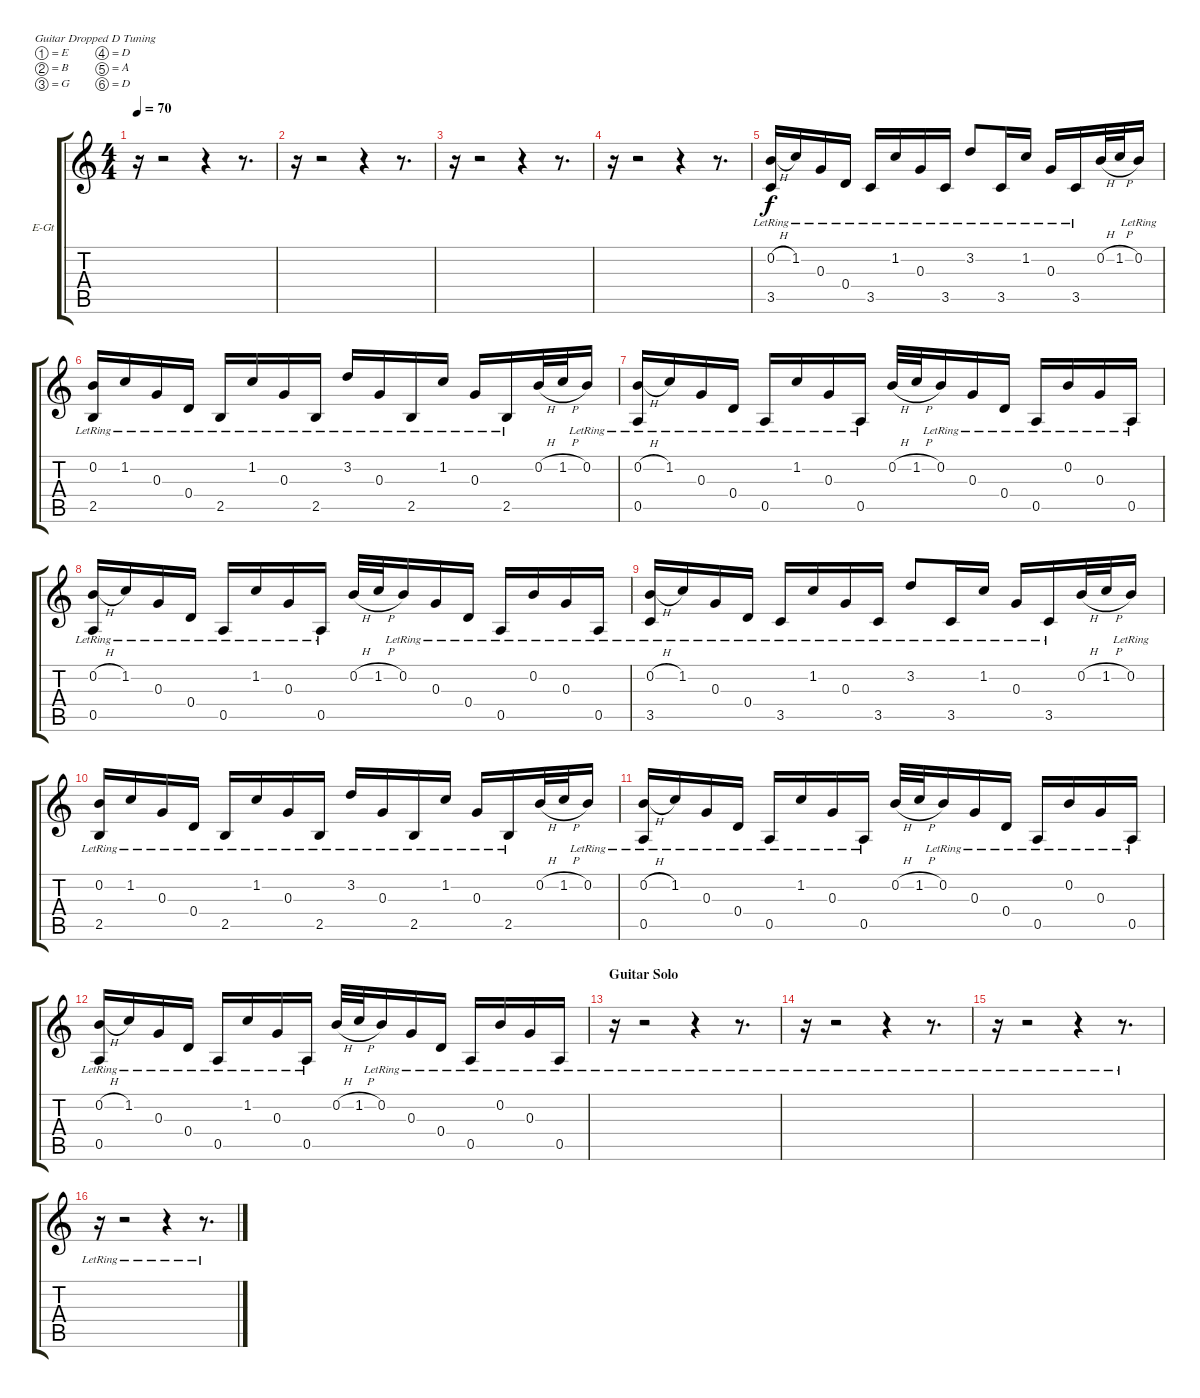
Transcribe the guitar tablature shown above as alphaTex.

\bracketExtendMode groupsimilarinstruments
\firstSystemTrackNameOrientation horizontal
\otherSystemsTrackNameOrientation horizontal
\track ("Guitar 1" "E-Gt") {instrument electricguitarjazz}
\staff {score tabs}
\tuning (E4 B3 G3 D3 A2 D2)
\ts (4 4)
\tempo 70
\clef g2
\ks c
r.16{dy f} r.2 r.4 r.8{d} |
r.16 r.2 r.4 r.8{d} |
r.16 r.2 r.4 r.8{d} |
r.16 r.2 r.4 r.8{d} |
(0.2{h} 3.5{lr}).16 1.2{lr}.16 0.3{lr}.16 0.4{lr}.16 3.5{lr}.16 1.2{lr}.16 0.3{lr}.16 3.5{lr}.16 3.2{lr}.8 3.5{lr}.16 1.2{lr}.16 0.3{lr}.16 3.5{lr}.16 0.2{h}.32 1.2{h}.32 0.2{lr}.16 |
(0.2{lr} 2.5{lr}).16 1.2{lr}.16 0.3{lr}.16 0.4{lr}.16 2.5{lr}.16 1.2{lr}.16 0.3{lr}.16 2.5{lr}.16 3.2{lr}.16 0.3{lr}.16 2.5{lr}.16 1.2{lr}.16 0.3{lr}.16 2.5{lr}.16 0.2{h}.32 1.2{h}.32 0.2{lr}.16 |
(0.2{h} 0.5{lr}).16 1.2{lr}.16 0.3{lr}.16 0.4{lr}.16 0.5{lr}.16 1.2{lr}.16 0.3{lr}.16 0.5{lr}.16 0.2{h}.32 1.2{h}.32 0.2{lr}.16 0.3{lr}.16 0.4{lr}.16 0.5{lr}.16 0.2{lr}.16 0.3{lr}.16 0.5{lr}.16 |
(0.2{h} 0.5{lr}).16 1.2{lr}.16 0.3{lr}.16 0.4{lr}.16 0.5{lr}.16 1.2{lr}.16 0.3{lr}.16 0.5{lr}.16 0.2{h}.32 1.2{h}.32 0.2{lr}.16 0.3{lr}.16 0.4{lr}.16 0.5{lr}.16 0.2{lr}.16 0.3{lr}.16 0.5{lr}.16 |
(0.2{h} 3.5{lr}).16 1.2{lr}.16 0.3{lr}.16 0.4{lr}.16 3.5{lr}.16 1.2{lr}.16 0.3{lr}.16 3.5{lr}.16 3.2{lr}.8 3.5{lr}.16 1.2{lr}.16 0.3{lr}.16 3.5{lr}.16 0.2{h}.32 1.2{h}.32 0.2{lr}.16 |
(0.2{lr} 2.5{lr}).16 1.2{lr}.16 0.3{lr}.16 0.4{lr}.16 2.5{lr}.16 1.2{lr}.16 0.3{lr}.16 2.5{lr}.16 3.2{lr}.16 0.3{lr}.16 2.5{lr}.16 1.2{lr}.16 0.3{lr}.16 2.5{lr}.16 0.2{h}.32 1.2{h}.32 0.2{lr}.16 |
(0.2{h} 0.5{lr}).16 1.2{lr}.16 0.3{lr}.16 0.4{lr}.16 0.5{lr}.16 1.2{lr}.16 0.3{lr}.16 0.5{lr}.16 0.2{h}.32 1.2{h}.32 0.2{lr}.16 0.3{lr}.16 0.4{lr}.16 0.5{lr}.16 0.2{lr}.16 0.3{lr}.16 0.5{lr}.16 |
(0.2{h} 0.5{lr}).16 1.2{lr}.16 0.3{lr}.16 0.4{lr}.16 0.5{lr}.16 1.2{lr}.16 0.3{lr}.16 0.5{lr}.16 0.2{h}.32 1.2{h}.32 0.2{lr}.16 0.3{lr}.16 0.4{lr}.16 0.5{lr}.16 0.2{lr}.16 0.3{lr}.16 0.5{lr}.16 |
\section ("" "Guitar Solo")
r.16 r.2 r.4 r.8{d} |
r.16 r.2 r.4 r.8{d} |
r.16 r.2 r.4 r.8{d} |
r.16 r.2 r.4 r.8{d}
